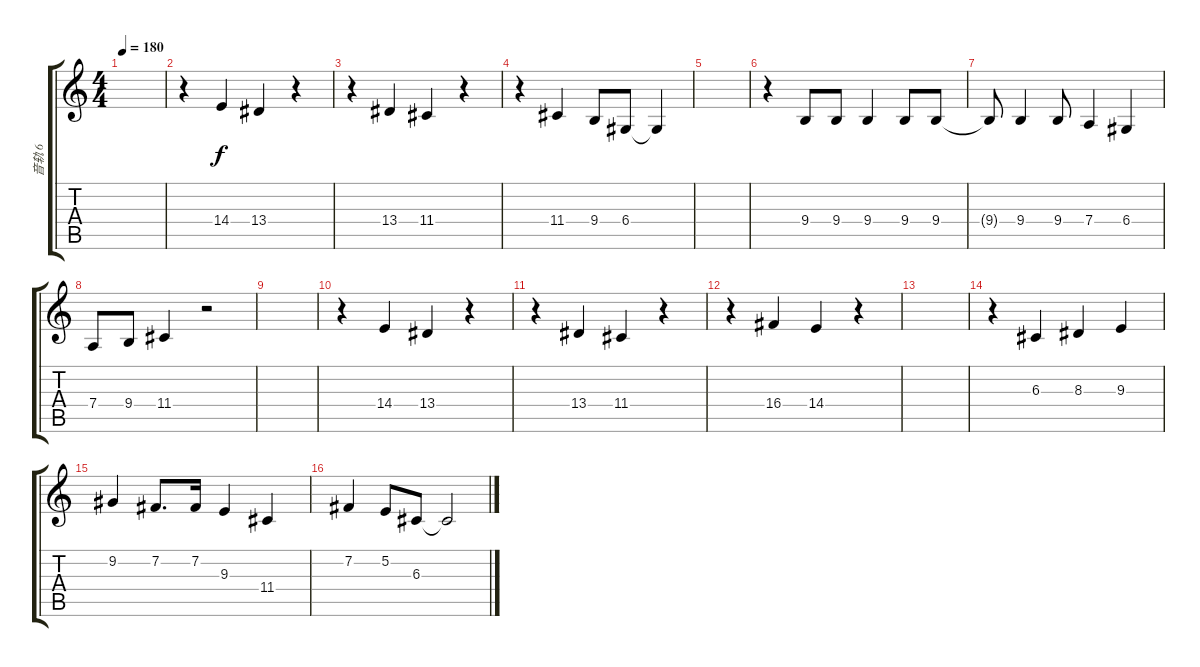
\track ("音轨 6" "音轨 6") {instrument flute}
\staff {score tabs}
\tuning (E4 B3 G3 D3 A2 E2) {hide}
\ts (4 4)
\tempo 180
\clef g2
\ks c
|
r.4 14.4.4 13.4.4 r.4 |
r.4 13.4.4 11.4.4 r.4 |
r.4 11.4.4 9.4.8 6.4.8 6.4{t}.4 |
|
r.4 9.4.8 9.4.8 9.4.4 9.4.8 9.4.8 |
9.4{t}.8 9.4.4 9.4.8 7.4.4 6.4.4 |
7.4.8 9.4.8 11.4.4 r.2 |
|
r.4 14.4.4 13.4.4 r.4 |
r.4 13.4.4 11.4.4 r.4 |
r.4 16.4.4 14.4.4 r.4 |
|
r.4 6.3.4 8.3.4 9.3.4 |
9.2.4 7.2.8{d} 7.2.16 9.3.4 11.4.4 |
7.2.4 5.2.8 6.3.8 6.3{t}.2
